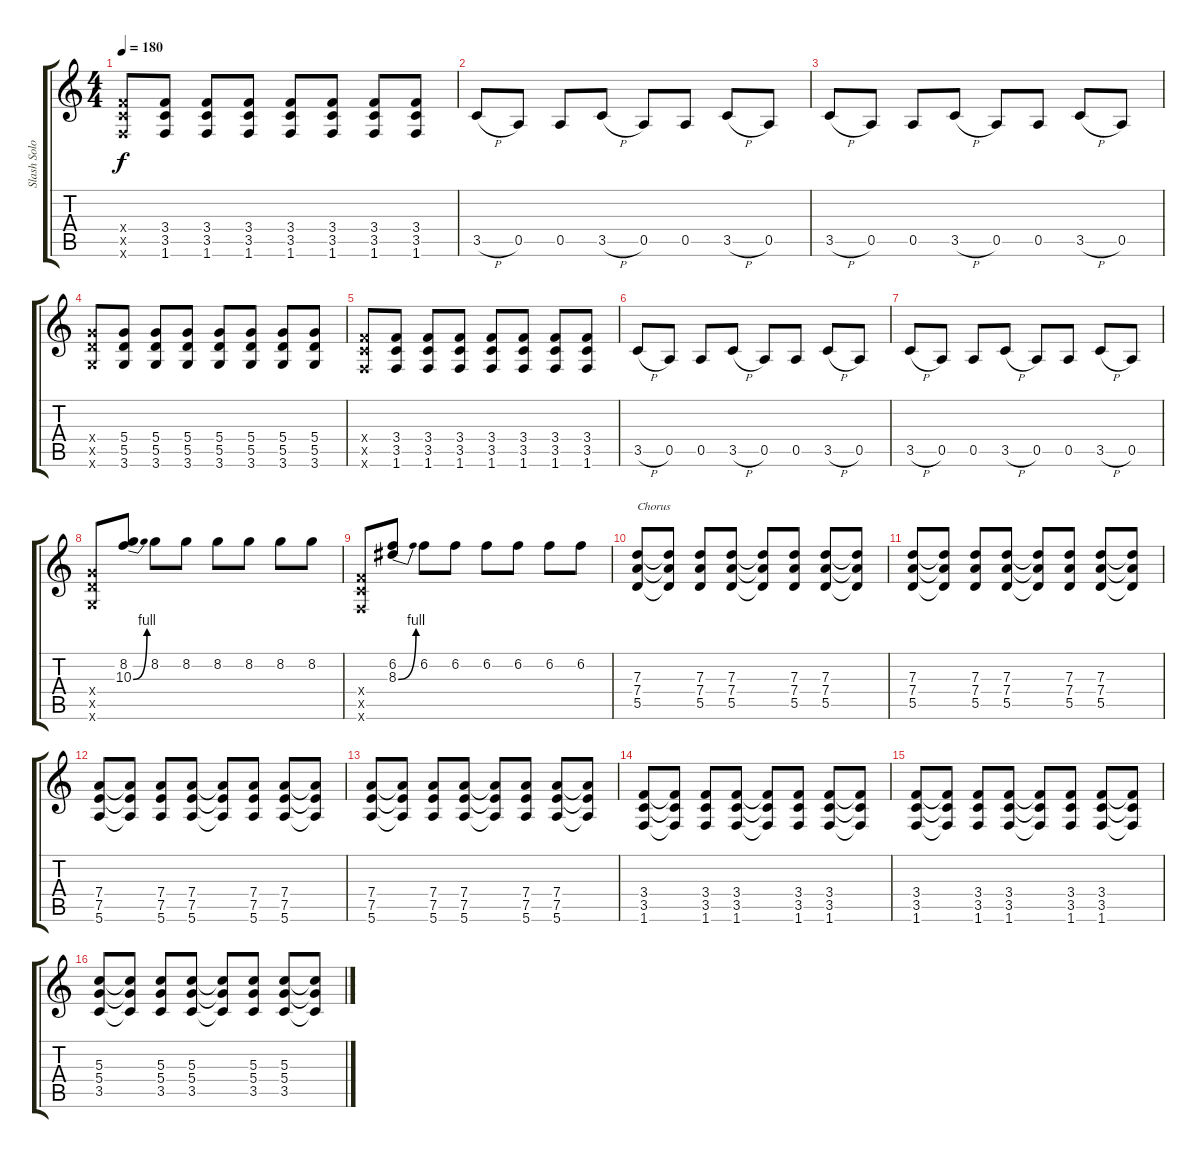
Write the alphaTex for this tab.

\track ("Slash Solo" "Slash Solo") {instrument distortionguitar}
\staff {score tabs}
\tuning (E4 B3 G3 D3 A2 E2) {hide}
\ts (4 4)
\tempo 180
\clef g2
\ks c
(3.4{x} 3.5{x} 1.6{x}).8{dy f} (3.4 3.5 1.6).8 (3.4 3.5 1.6).8 (3.4 3.5 1.6).8 (3.4 3.5 1.6).8 (3.4 3.5 1.6).8 (3.4 3.5 1.6).8 (3.4 3.5 1.6).8 |
3.5{h}.8 0.5.8 0.5.8 3.5{h}.8 0.5.8 0.5.8 3.5{h}.8 0.5.8 |
3.5{h}.8 0.5.8 0.5.8 3.5{h}.8 0.5.8 0.5.8 3.5{h}.8 0.5.8 |
(5.4{x} 5.5{x} 3.6{x}).8 (5.4 5.5 3.6).8 (5.4 5.5 3.6).8 (5.4 5.5 3.6).8 (5.4 5.5 3.6).8 (5.4 5.5 3.6).8 (5.4 5.5 3.6).8 (5.4 5.5 3.6).8 |
(3.4{x} 3.5{x} 1.6{x}).8 (3.4 3.5 1.6).8 (3.4 3.5 1.6).8 (3.4 3.5 1.6).8 (3.4 3.5 1.6).8 (3.4 3.5 1.6).8 (3.4 3.5 1.6).8 (3.4 3.5 1.6).8 |
3.5{h}.8 0.5.8 0.5.8 3.5{h}.8 0.5.8 0.5.8 3.5{h}.8 0.5.8 |
3.5{h}.8 0.5.8 0.5.8 3.5{h}.8 0.5.8 0.5.8 3.5{h}.8 0.5.8 |
(5.4{x} 5.5{x} 3.6{x}).8 (8.2 10.3{be (bend 0 0 60 4)}).8 8.2.8 8.2.8 8.2.8 8.2.8 8.2.8 8.2.8 |
(3.4{x} 3.5{x} 1.6{x}).8 (6.2 8.3{be (bend 0 0 60 4)}).8 6.2.8 6.2.8 6.2.8 6.2.8 6.2.8 6.2.8 |
(7.3 7.4 5.5).8{txt "Chorus"} (7.3{t} 7.4{t} 5.5{t}).8 (7.3 7.4 5.5).8 (7.3 7.4 5.5).8 (7.3{t} 7.4{t} 5.5{t}).8 (7.3 7.4 5.5).8 (7.3 7.4 5.5).8 (7.3{t} 7.4{t} 5.5{t}).8 |
(7.3 7.4 5.5).8 (7.3{t} 7.4{t} 5.5{t}).8 (7.3 7.4 5.5).8 (7.3 7.4 5.5).8 (7.3{t} 7.4{t} 5.5{t}).8 (7.3 7.4 5.5).8 (7.3 7.4 5.5).8 (7.3{t} 7.4{t} 5.5{t}).8 |
(7.4 7.5 5.6).8 (7.4{t} 7.5{t} 5.6{t}).8 (7.4 7.5 5.6).8 (7.4 7.5 5.6).8 (7.4{t} 7.5{t} 5.6{t}).8 (7.4 7.5 5.6).8 (7.4 7.5 5.6).8 (7.4{t} 7.5{t} 5.6{t}).8 |
(7.4 7.5 5.6).8 (7.4{t} 7.5{t} 5.6{t}).8 (7.4 7.5 5.6).8 (7.4 7.5 5.6).8 (7.4{t} 7.5{t} 5.6{t}).8 (7.4 7.5 5.6).8 (7.4 7.5 5.6).8 (7.4{t} 7.5{t} 5.6{t}).8 |
(3.4 3.5 1.6).8 (3.4{t} 3.5{t} 1.6{t}).8 (3.4 3.5 1.6).8 (3.4 3.5 1.6).8 (3.4{t} 3.5{t} 1.6{t}).8 (3.4 3.5 1.6).8 (3.4 3.5 1.6).8 (3.4{t} 3.5{t} 1.6{t}).8 |
(3.4 3.5 1.6).8 (3.4{t} 3.5{t} 1.6{t}).8 (3.4 3.5 1.6).8 (3.4 3.5 1.6).8 (3.4{t} 3.5{t} 1.6{t}).8 (3.4 3.5 1.6).8 (3.4 3.5 1.6).8 (3.4{t} 3.5{t} 1.6{t}).8 |
(5.3 5.4 3.5).8 (5.3{t} 5.4{t} 3.5{t}).8 (5.3 5.4 3.5).8 (5.3 5.4 3.5).8 (5.3{t} 5.4{t} 3.5{t}).8 (5.3 5.4 3.5).8 (5.3 5.4 3.5).8 (5.3{t} 5.4{t} 3.5{t}).8
